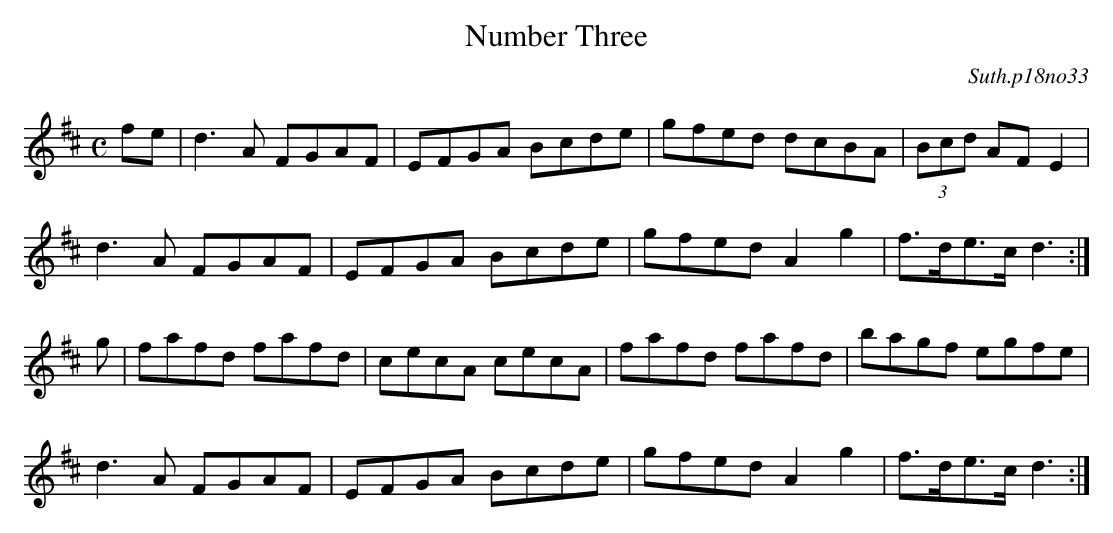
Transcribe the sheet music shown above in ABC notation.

X:1
T:Number Three
C:Suth.p18no33
M:C
L:1/8
K:D
fe|d3A FGAF|EFGA Bcde|gfed dcBA|(3Bcd AFE2|
d3A FGAF|EFGA Bcde|gfedA2g2|f>de>cd3:|
g|fafd fafd|cecA cecA|fafd fafd|bagf egfe|
d3A FGAF|EFGA Bcde|gfedA2g2|f>de>cd3:|
